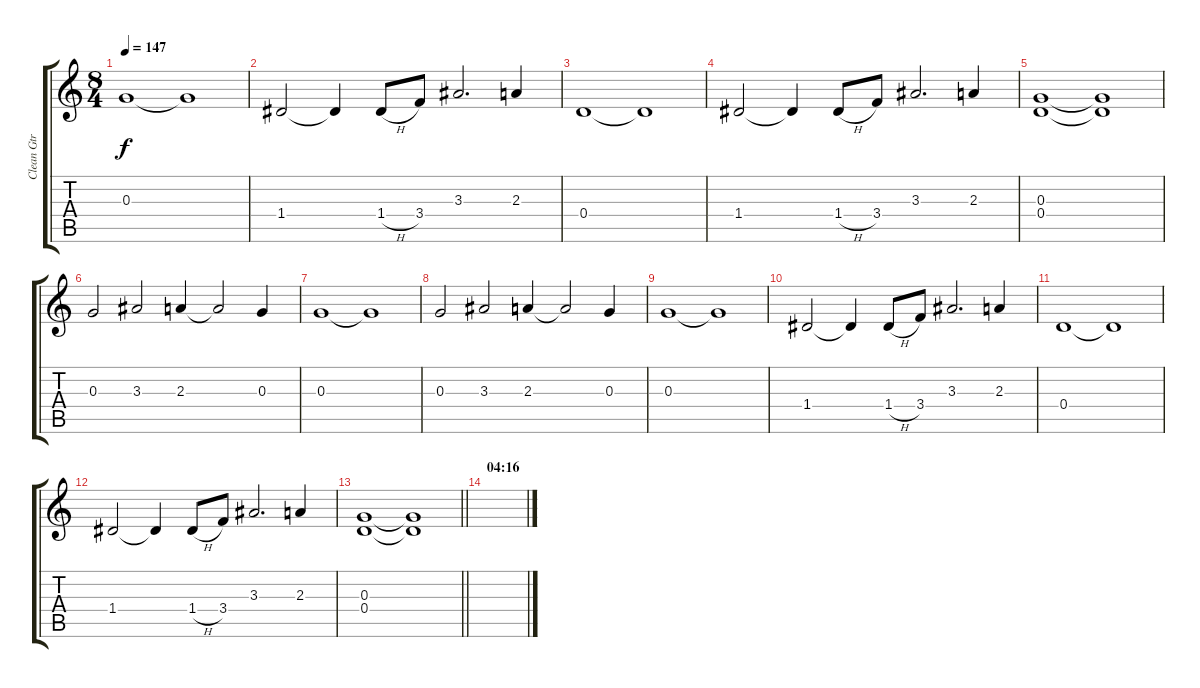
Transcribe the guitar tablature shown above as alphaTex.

\track ("Clean Gtr" "Clean Gtr") {instrument electricguitarclean}
\staff {score tabs}
\tuning (E4 B3 G3 D3 A2 E2) {hide}
\ts (8 4)
\tempo 147
\clef g2
\ks c
0.3.1{dy f} 0.3{t}.1 |
1.4.2 1.4{t}.4 1.4{h}.8 3.4.8 3.3.2{d} 2.3.4 |
0.4.1 0.4{t}.1 |
1.4.2 1.4{t}.4 1.4{h}.8 3.4.8 3.3.2{d} 2.3.4 |
(0.3 0.4).1 (0.3{t} 0.4{t}).1 |
0.3.2 3.3.2 2.3.4 2.3{t}.2 0.3.4 |
0.3.1 0.3{t}.1 |
0.3.2 3.3.2 2.3.4 2.3{t}.2 0.3.4 |
0.3.1 0.3{t}.1 |
1.4.2 1.4{t}.4 1.4{h}.8 3.4.8 3.3.2{d} 2.3.4 |
0.4.1 0.4{t}.1 |
1.4.2 1.4{t}.4 1.4{h}.8 3.4.8 3.3.2{d} 2.3.4 |
\barLineRight lightlight
(0.3 0.4).1 (0.3{t} 0.4{t}).1 |
\section ("" "04:16")
